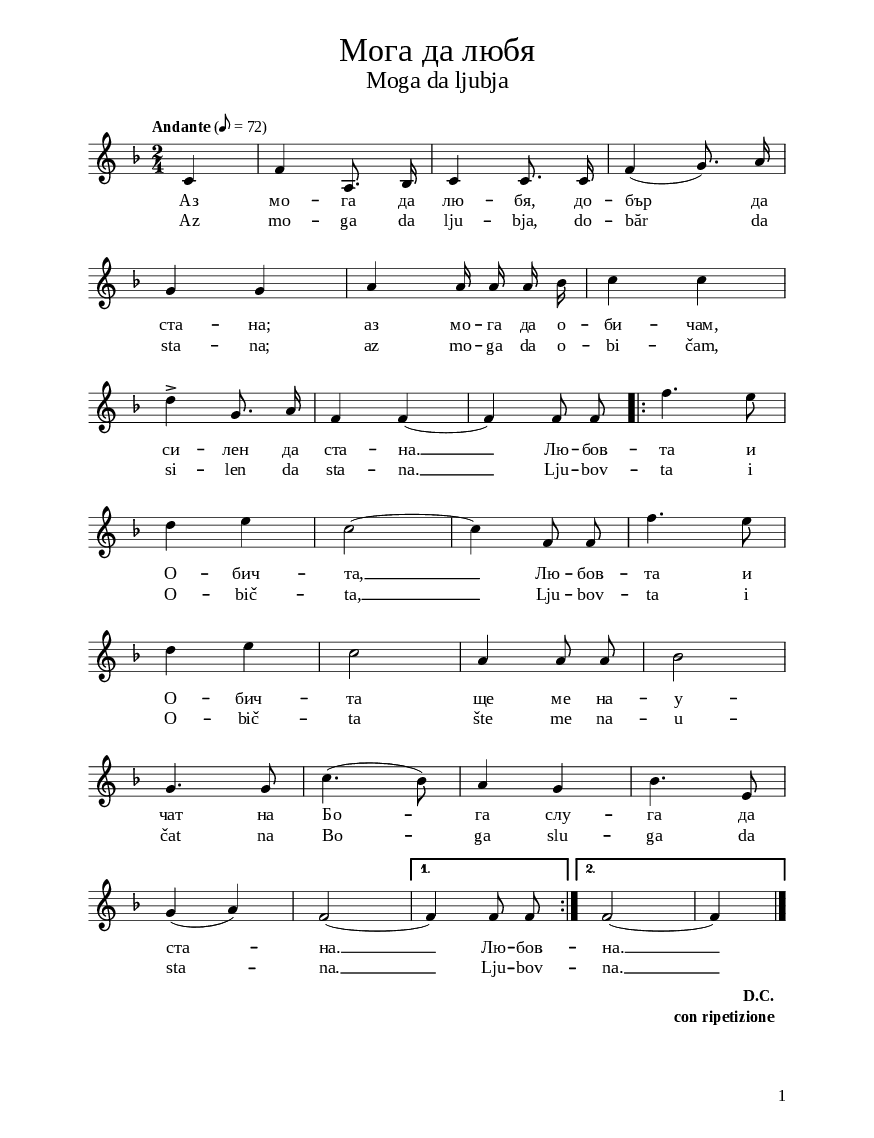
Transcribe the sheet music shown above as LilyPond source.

\version "2.24.2"

% include paper part and global functions
\include "include/globals.ily"

\bookpart {
  \label #'ref111
  \tocItem \markup "Мога да любя – Moga da ljubja"
  \include "include/bookpart-paper.ily"
  \score {
    \include "include/score-layout.ily"


    \new Voice \relative c' {
      \clef treble
      \key f \major
      \time 2/4
      \tempoFunc "Andante" 8 "72"
      \autoBeamOff

      \partial 4

      c4 | % 2
      f4 a,8. bes16 | % 3
      c4 c8. c16 | % 4
      f4 ( g8. ) a16 | \break |% 5
      g4 g4 | % 6
      a4 a16 a16 a16  bes16
      % 7
      c4  c4 | \break | % 8
      d4 -> g,8. a16 | % 9
      f4 f4 ~ |
      f4 f8 f8 \repeat volta 2 \relative c {
        | % 11
        f''4.  e8 | \break |% 12
        d4  e4 | % 13
        c2 ~ | % 14
        c4 f,8 f8 | % 15
        f'4.  e8 | \break |% 16
        d4  e4 | % 17
        c2  | % 18
        a4 a8 a8 | % 19
        bes2 | \break |
        g4. g8 | % 21
        c4. (  bes8 ) | % 22
        a4 g4 | % 23
        bes4. e,8  |\break  % 24
        g4 ( a4 ) f2~
      }
      \alternative {
        { f4 f8 f8  | }
        { f2~ f4 }
      }
      \bar "|."
    }
    \addlyrics {
      Аз мо -- га да лю -- бя, до -- бър
      да ста -- на; аз мо -- га да
      о -- би -- чам, си -- лен да ста --
      на. __  Лю -- бов -- та и О -- бич --
      та, __  Лю -- бов -- та и О -- бич --
      та ще ме на -- у -- чат на Бо
      -- га слу -- га да ста -- на. __
      Лю -- бов -- на. __
    }
    \addlyrics {
      Az mo -- ga da lju -- bja, do -- băr
      da sta -- na; az mo -- ga da
      o -- bi -- čam, si -- len da sta --
      na. __  Lju -- bov -- ta i O -- bič --
      ta, __  Lju -- bov -- ta i O -- bič --
      ta šte me na -- u -- čat na Bo
      -- ga slu -- ga da sta -- na. __
      Lju -- bov -- na. __
    }

    \header {
      title = \titleFunc "Мога да любя" "Moga da ljubja"
    }

    \midi{}

  } % score

    \markup \dc-two "D.C.""con ripetizione"
  %

  % include foreign translation(s) of the song

  \pageBreak
  \version "2.24.2"

\markup \fill-line { \fontsize #deTitleFontSize "Ich kann lieben" }
\markup \null
\markup \null
\markup \fontsize #deCoupletFontSize {
  \hspace #12
  \override #`(baseline-skip . ,deCoupletBaselineSkip)

  \column {
    \line { " "Ich kann lieben [ljubia], }
    \line { " " um gut zu werden, }
    \line { " "ich kann lieben [običam], }
    \line { " "  um stark zu werden.}
    \line { " "  Die Liebe [Ljubovta] und die Liebe [Običta], }
    \line { " "  die Liebe [Ljubovta] und die Liebe [Običta], }
    \line { " "  werden mich lehren, }
    \line { " " Diener Gottes zu werden.}


  }


}


} % bookpart
